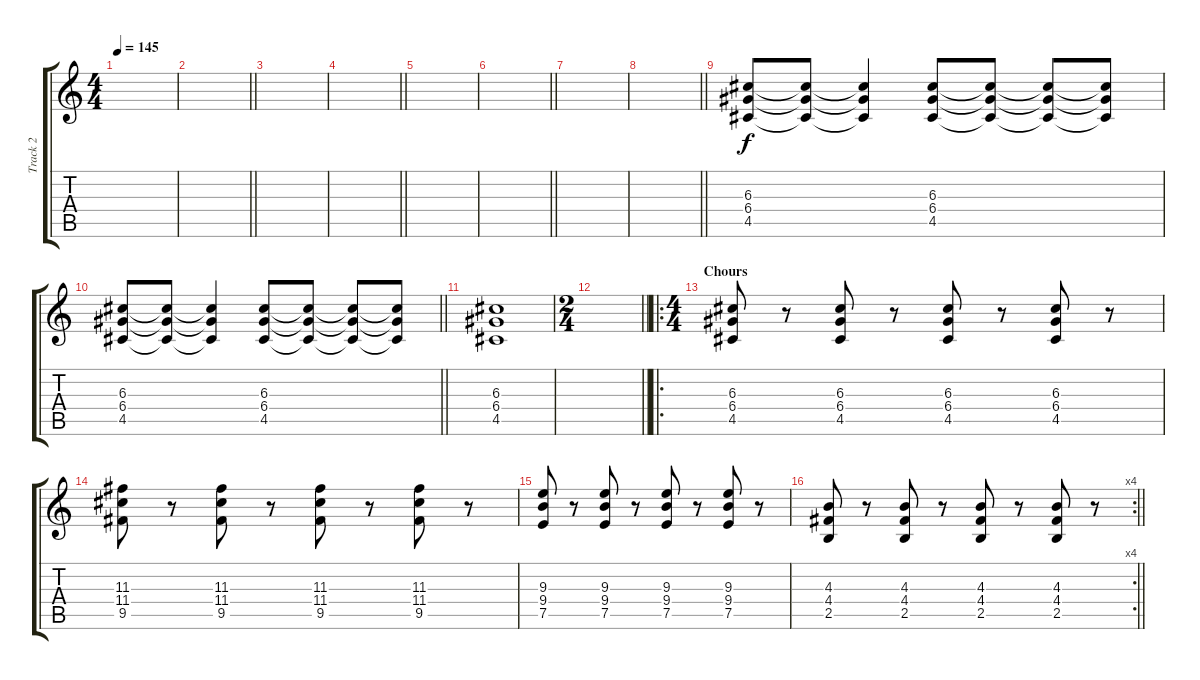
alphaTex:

\track ("Track 2" "Track 2") {instrument electricguitarclean}
\staff {score tabs}
\tuning (E4 B3 G3 D3 A2 E2) {hide}
\ts (4 4)
\tempo 145
\clef g2
\ks c
|
\barLineRight lightlight
|
|
\barLineRight lightlight
|
|
\barLineRight lightlight
|
|
\barLineRight lightlight
|
(6.3 6.4 4.5).8 (6.3{t} 6.4{t} 4.5{t}).8 (6.3{t} 6.4{t} 4.5{t}).4 (6.3 6.4 4.5).8 (6.3{t} 6.4{t} 4.5{t}).8 (6.3{t} 6.4{t} 4.5{t}).8 (6.3{t} 6.4{t} 4.5{t}).8 |
\barLineRight lightlight
(6.3 6.4 4.5).8 (6.3{t} 6.4{t} 4.5{t}).8 (6.3{t} 6.4{t} 4.5{t}).4 (6.3 6.4 4.5).8 (6.3{t} 6.4{t} 4.5{t}).8 (6.3{t} 6.4{t} 4.5{t}).8 (6.3{t} 6.4{t} 4.5{t}).8 |
(6.3 6.4 4.5).1 |
\ts (2 4)
\barLineRight lightlight
|
\ro
\ts (4 4)
\section ("" "Chours")
(6.3 6.4 4.5).8 r.8 (6.3 6.4 4.5).8 r.8 (6.3 6.4 4.5).8 r.8 (6.3 6.4 4.5).8 r.8 |
(11.3 11.4 9.5).8 r.8 (11.3 11.4 9.5).8 r.8 (11.3 11.4 9.5).8 r.8 (11.3 11.4 9.5).8 r.8 |
(9.3 9.4 7.5).8 r.8 (9.3 9.4 7.5).8 r.8 (9.3 9.4 7.5).8 r.8 (9.3 9.4 7.5).8 r.8 |
\rc 4
\barLineRight lightlight
(4.3 4.4 2.5).8 r.8 (4.3 4.4 2.5).8 r.8 (4.3 4.4 2.5).8 r.8 (4.3 4.4 2.5).8 r.8
